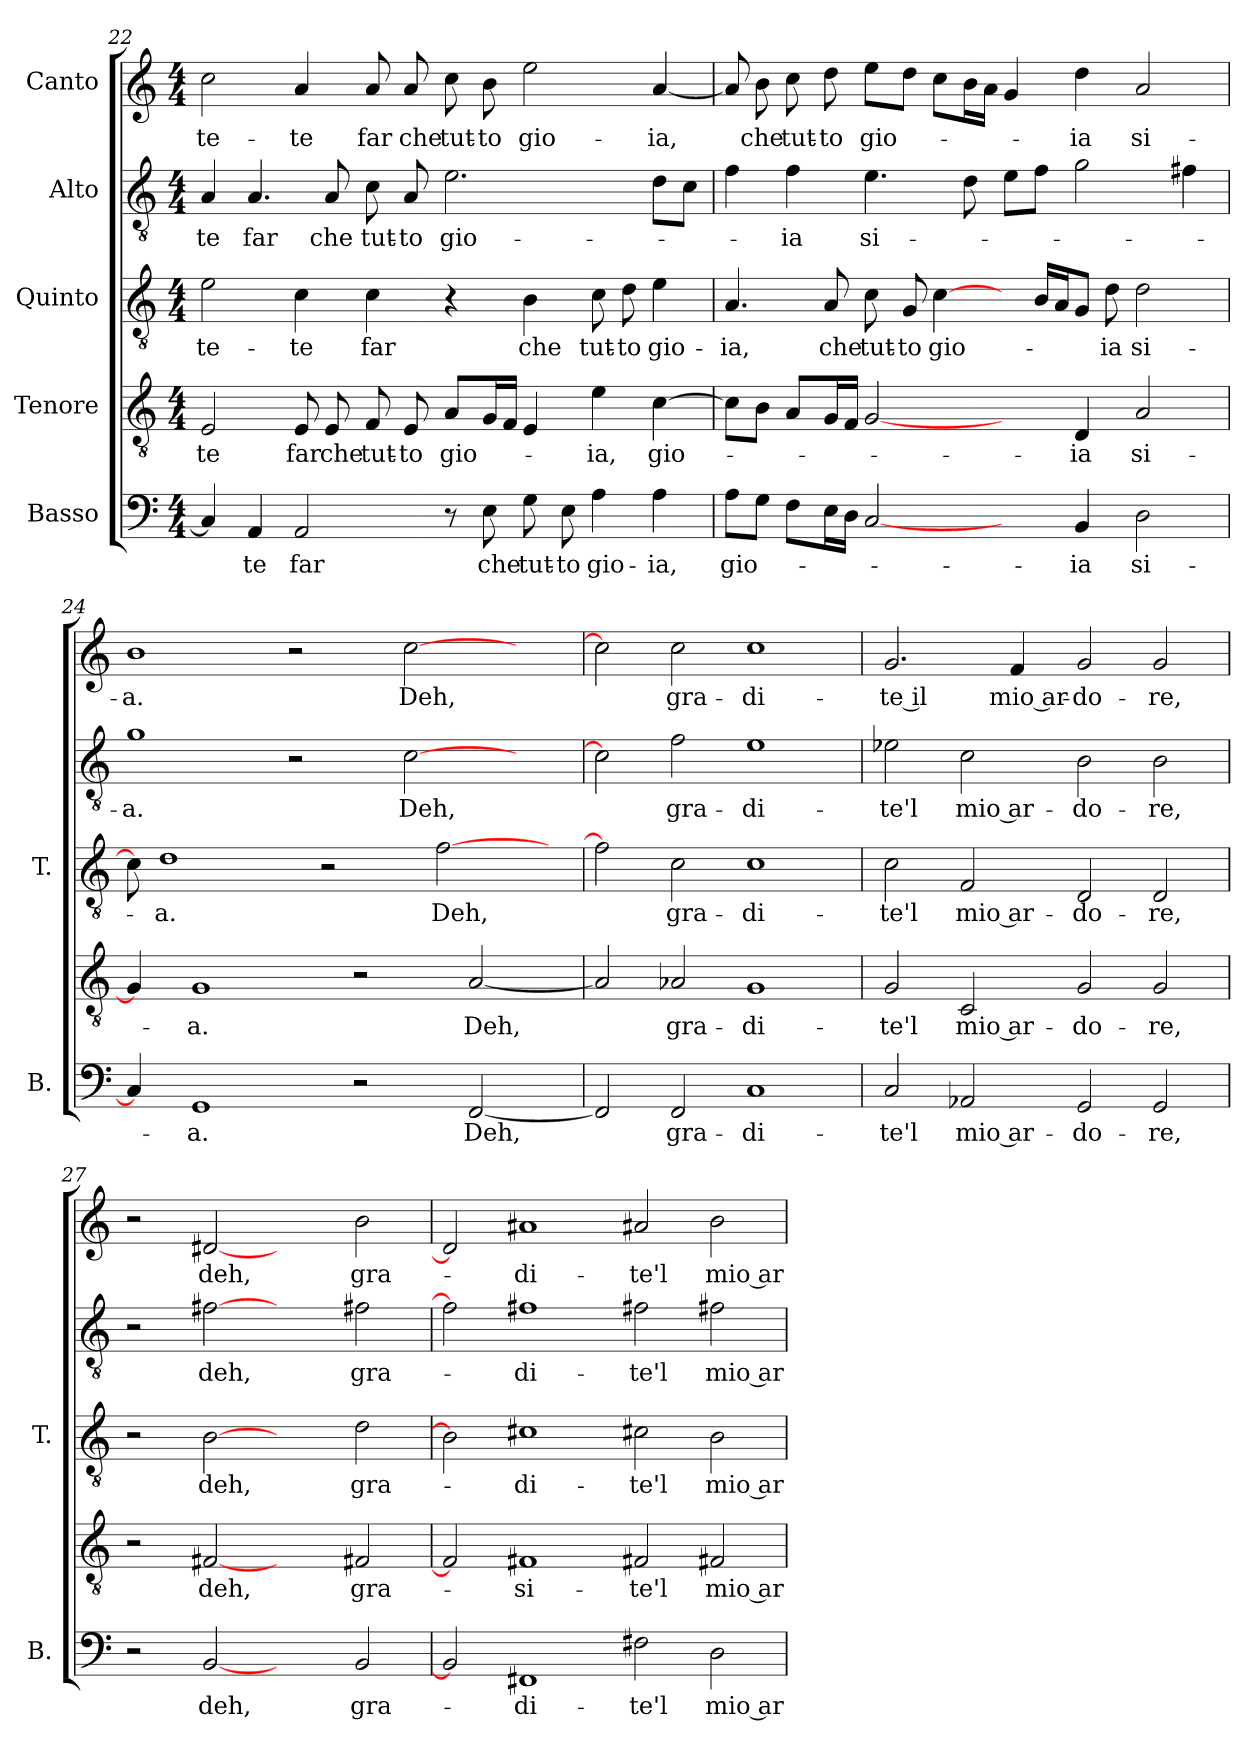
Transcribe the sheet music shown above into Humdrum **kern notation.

**kern	**text	**kern	**text	**kern	**text	**kern	**text	**kern	**text
*part5	*part5	*part4	*part4	*part3	*part3	*part2	*part2	*part1	*part1
*staff5	*staff5	*staff4	*staff4	*staff3	*staff3	*staff2	*staff2	*staff1	*staff1
*I"Basso	*	*I"Tenore	*	*I"Quinto	*	*I"Alto	*	*I"Canto	*
*I'B.	*	*	*	*I'T.	*	*	*	*	*
*clefF4	*	*clefGv2	*	*clefGv2	*	*clefGv2	*	*clefG2	*
*k[]	*	*k[]	*	*k[]	*	*k[]	*	*k[]	*
*C:	*	*C:	*	*C:	*	*C:	*	*C:	*
*M4/4	*	*M4/4	*	*M4/4	*	*M4/4	*	*M4/4	*
=22	=22	=22	=22	=22	=22	=22	=22	=22	=22
4C/]	.	2E/	-te	2e\	-te-	4A/	-te	2cc\	-te-
4AA/	-te	.	.	.	.	4.A/	far	.	.
2AA/	far	8E/	far	4c\	-te	.	.	4a/	-te
.	.	8E/	che	.	.	8A/	che	.	.
.	.	8F/	tut-	4c\	far	8c\	tut-	8a/	far
.	.	8E/	-to	.	.	8A/	-to	8a/	che
8r	.	8A/L	gio-	4r	.	2.e\	gio-	8cc\	tut-
8E\	che	16G/L	.	.	.	.	.	8b\	-to
.	.	16F/JJ	.	.	.	.	.	.	.
8G\	tut-	4E/	.	4B\	che	.	.	2ee\	gio-
8E\	-to	.	.	.	.	.	.	.	.
4A\	gio-	4e\	-ia,	8c\	tut-	.	.	.	.
.	.	.	.	8d\	-to	.	.	.	.
4A\	-ia,	[4c\	gio-	4e\	gio-	8d\L	.	[4a/	-ia,
.	.	.	.	.	.	8c\J	.	.	.
=23	=23	=23	=23	=23	=23	=23	=23	=23	=23
8A\L	gio-	8c\L]	.	4.A/	-ia,	4f\	.	8a/]	.
8G\J	.	8B\J	.	.	.	.	.	8b\	che
8F\L	.	8A/L	.	.	.	4f\	-ia	8cc\	tut-
16E\L	.	16G/L	.	8A/	che	.	.	8dd\	-to
16D\JJ	.	16F/JJ	.	.	.	.	.	.	.
[2C/	.	[2G/	.	8c\	tut-	4.e\	si-	8ee\L	gio-
.	.	.	.	8G/	-to	.	.	8dd\J	.
.	.	.	.	[4c\	gio-	.	.	8cc\L	.
.	.	.	.	.	.	8d\	.	16b\L	.
.	.	.	.	.	.	.	.	16a\JJ	.
4ryy	.	4ryy	.	8ryy	.	8e\L	.	4g/	.
.	.	.	.	16B/LL	.	8f\J	.	.	.
.	.	.	.	16A/J	.	.	.	.	.
4BB/	-ia	4D/	-ia	8G/J	.	2g\	.	4dd\	-ia
.	.	.	.	8d\	-ia	.	.	.	.
2D\	si-	2A/	si-	2d\	si-	.	.	2a/	si-
.	.	.	.	.	.	4f#X\	.	.	.
=24	=24	=24	=24	=24	=24	=24	=24	=24	=24
4C/]	.	4G/]	.	8c\]	.	1g\	-a.	1b\	-a.
.	.	.	.	1d\	-a.	.	.	.	.
1GG/	-a.	1G/	-a.	.	.	.	.	.	.
.	.	.	.	.	.	2r	.	2r	.
.	.	.	.	2r	.	.	.	.	.
2r	.	2r	.	.	.	.	.	.	.
.	.	.	.	.	.	[2c\	Deh,	[2cc\	Deh,
.	.	.	.	[2f\	Deh,	.	.	.	.
[2FF/	Deh,	[2A/	Deh,	.	.	.	.	.	.
.	.	.	.	.	.	4ryy	.	4ryy	.
.	.	.	.	8ryy	.	.	.	.	.
=25	=25	=25	=25	=25	=25	=25	=25	=25	=25
2FF/]	.	2A/]	.	2f\]	.	2c\]	.	2cc\]	.
2FF/	gra-	2A-X/	gra-	2c\	gra-	2f\	gra-	2cc\	gra-
1C/	-di-	1G/	-di-	1c\	-di-	1e\	-di-	1cc\	-di-
=26	=26	=26	=26	=26	=26	=26	=26	=26	=26
2C/	-te'l	2G/	-te'l	2c\	-te'l	2e-X\	-te'l	2.g/	-te il
2AA-X/	mio ar-	2C/	mio ar-	2F/	mio ar-	2c\	mio ar-	.	.
.	.	.	.	.	.	.	.	4f/	mio ar-
2GG/	-do-	2G/	-do-	2D/	-do-	2B\	-do-	2g/	-do-
2GG/	-re,	2G/	-re,	2D/	-re,	2B\	-re,	2g/	-re,
=27	=27	=27	=27	=27	=27	=27	=27	=27	=27
2r	.	2r	.	2r	.	2r	.	2r	.
[2BB/	deh,	[2F#X/	deh,	[2B\	deh,	[2f#X\	deh,	[2d#X/	deh,
2ryy	.	2ryy	.	2ryy	.	2ryy	.	2ryy	.
2BB/	gra-	2F#X/	gra-	2d\	gra-	2f#X\	gra-	2b\	gra-
=28	=28	=28	=28	=28	=28	=28	=28	=28	=28
2BB/]	.	2F#/]	.	2B\]	.	2f#\]	.	2d#/]	.
1FF#X/	-di-	1F#X/	-si-	1c#X\	-di-	1f#X\	-di-	1a#X/	-di-
2F#X\	-te'l	2F#X/	-te'l	2c#X\	-te'l	2f#X\	-te'l	2a#X/	-te'l
2D\	mio ar-	2F#X/	mio ar-	2B\	mio ar-	2f#X\	mio ar-	2b\	mio ar-
=	=	=	=	=	=	=	=	=	=
*-	*-	*-	*-	*-	*-	*-	*-	*-	*-
